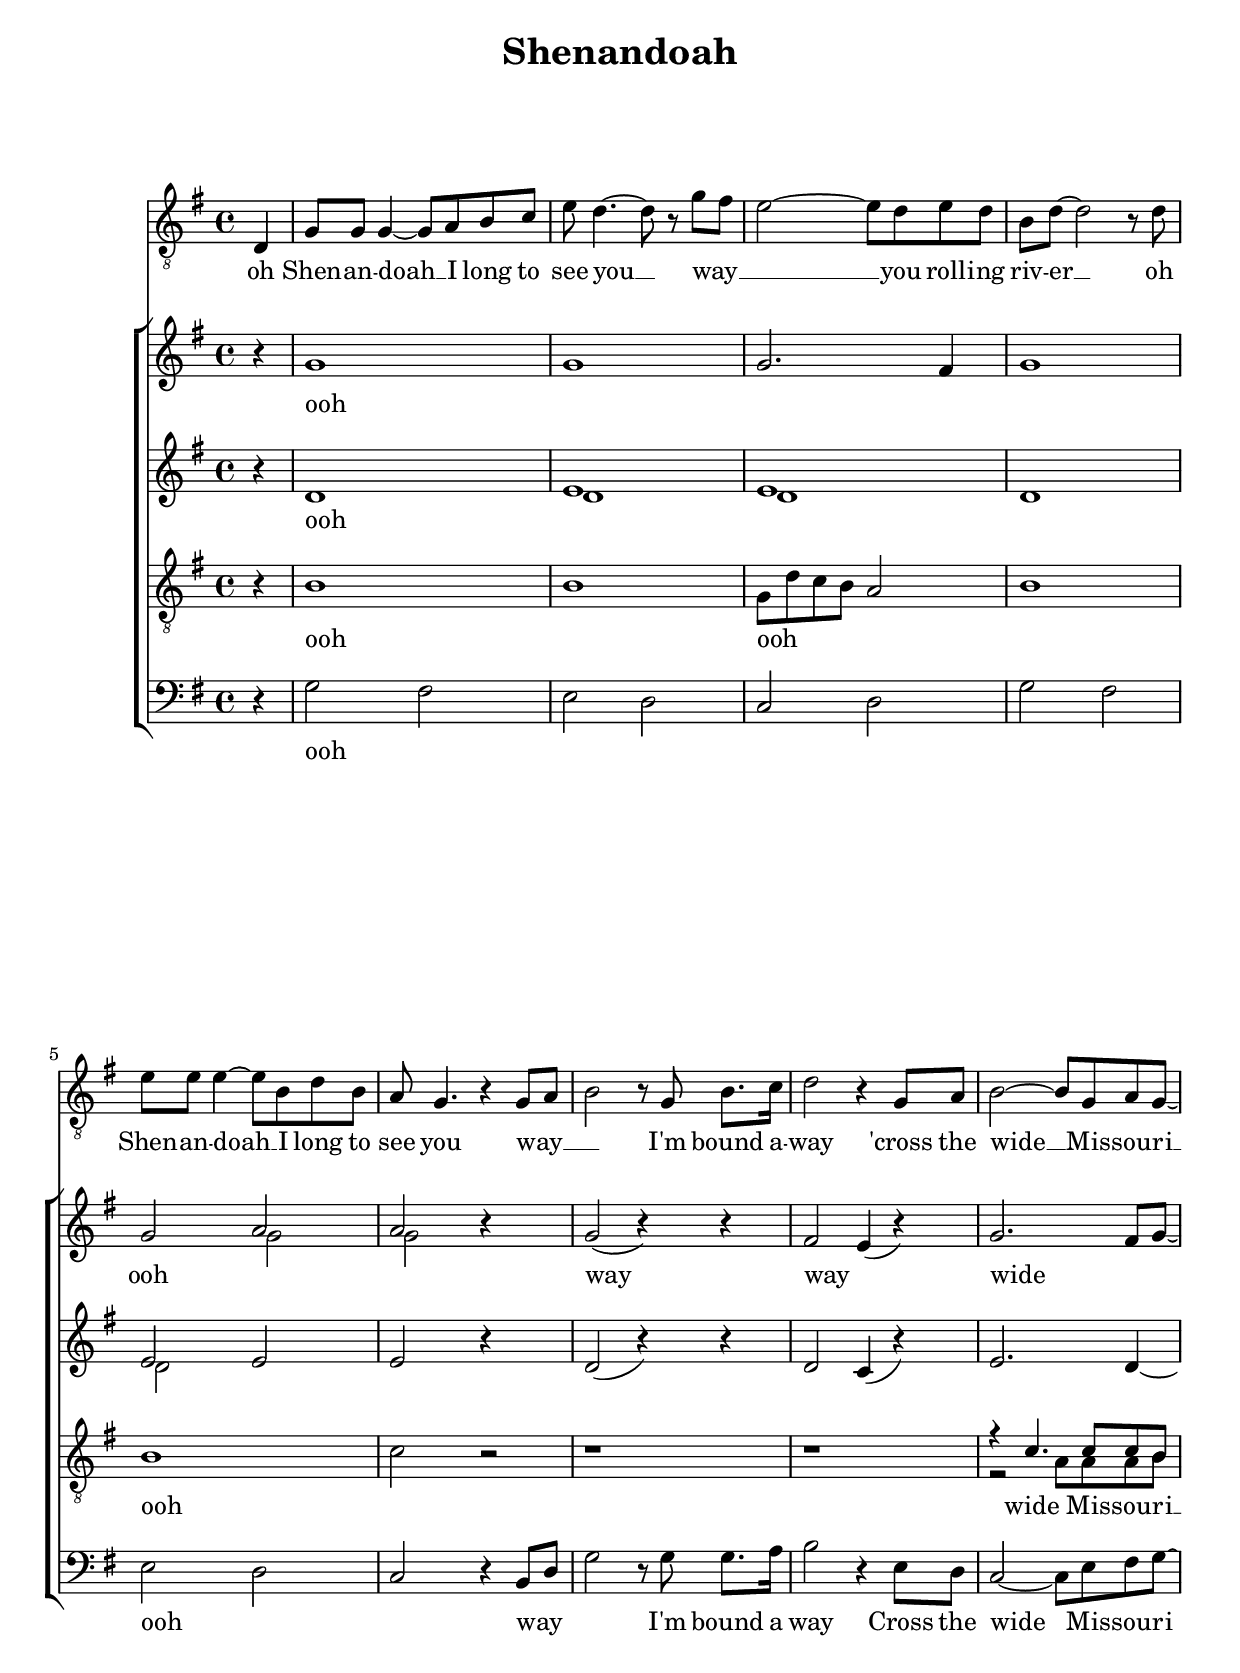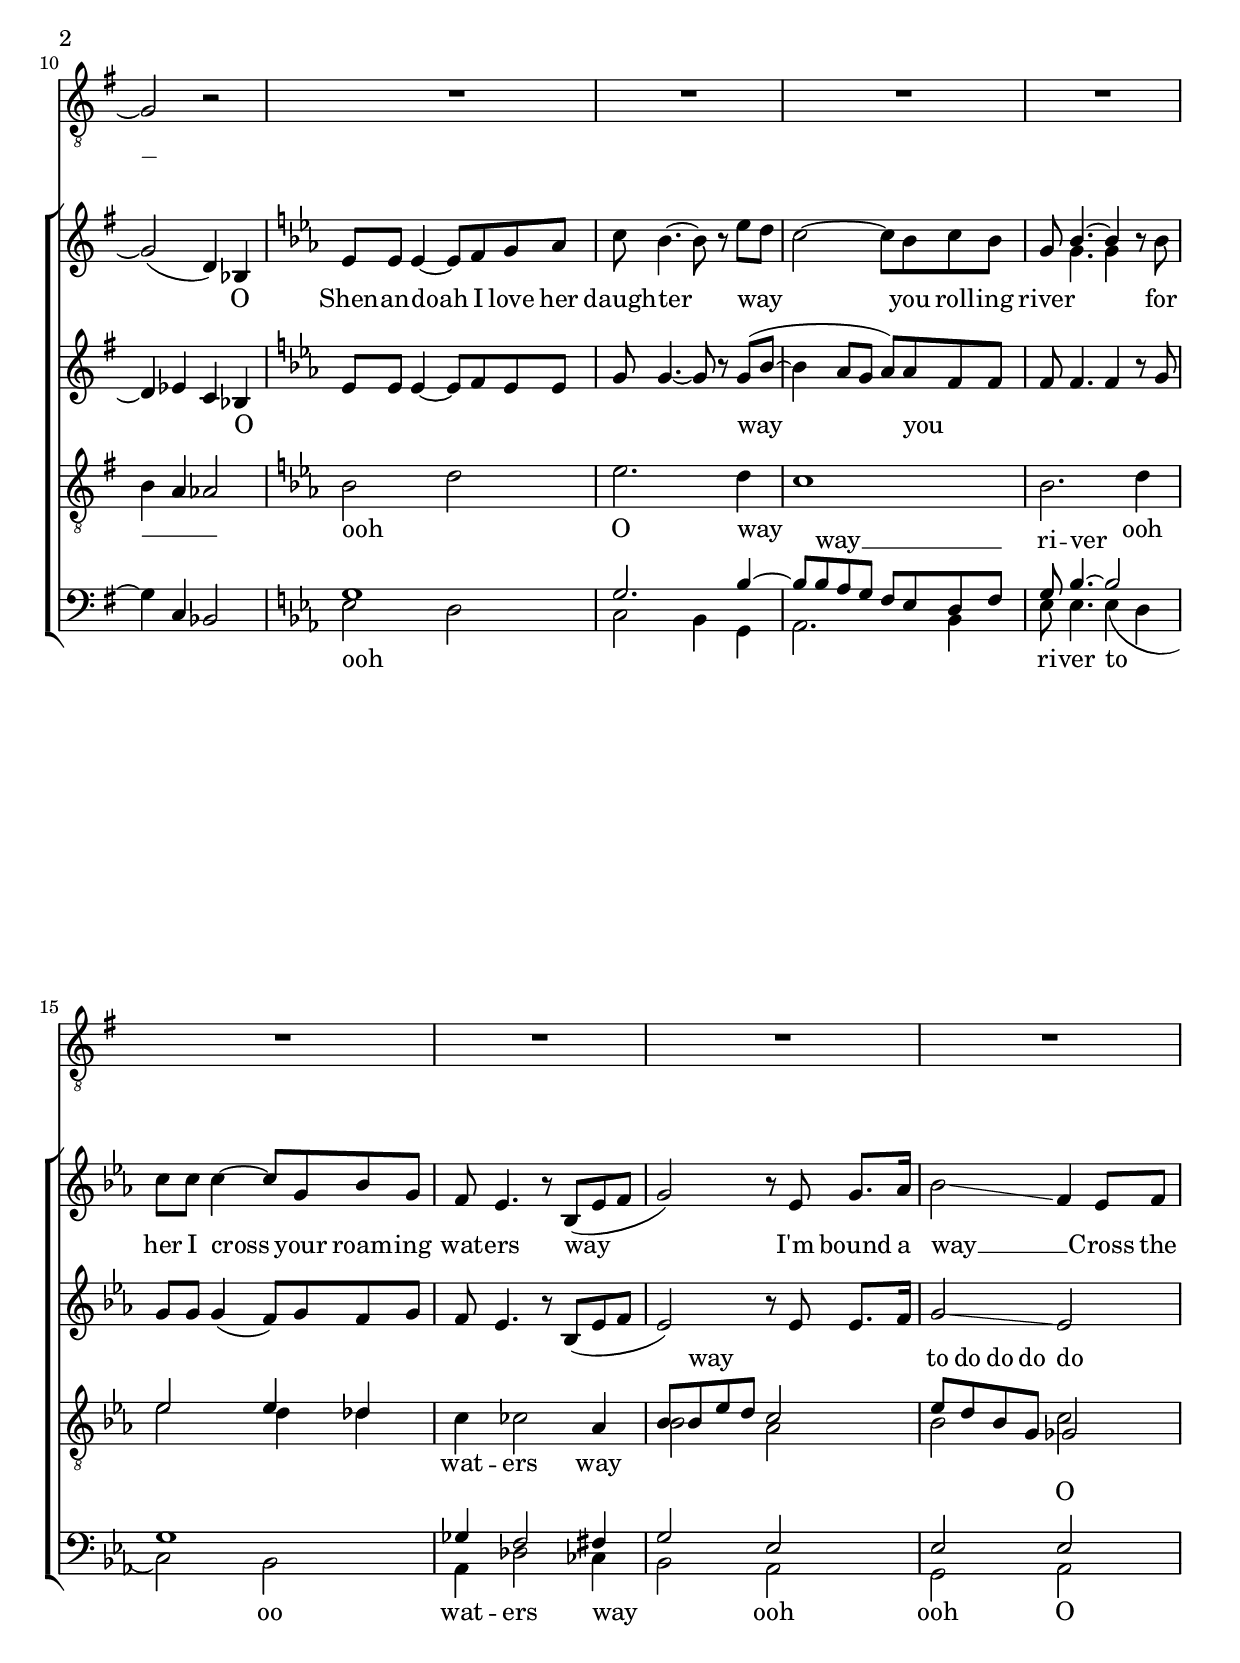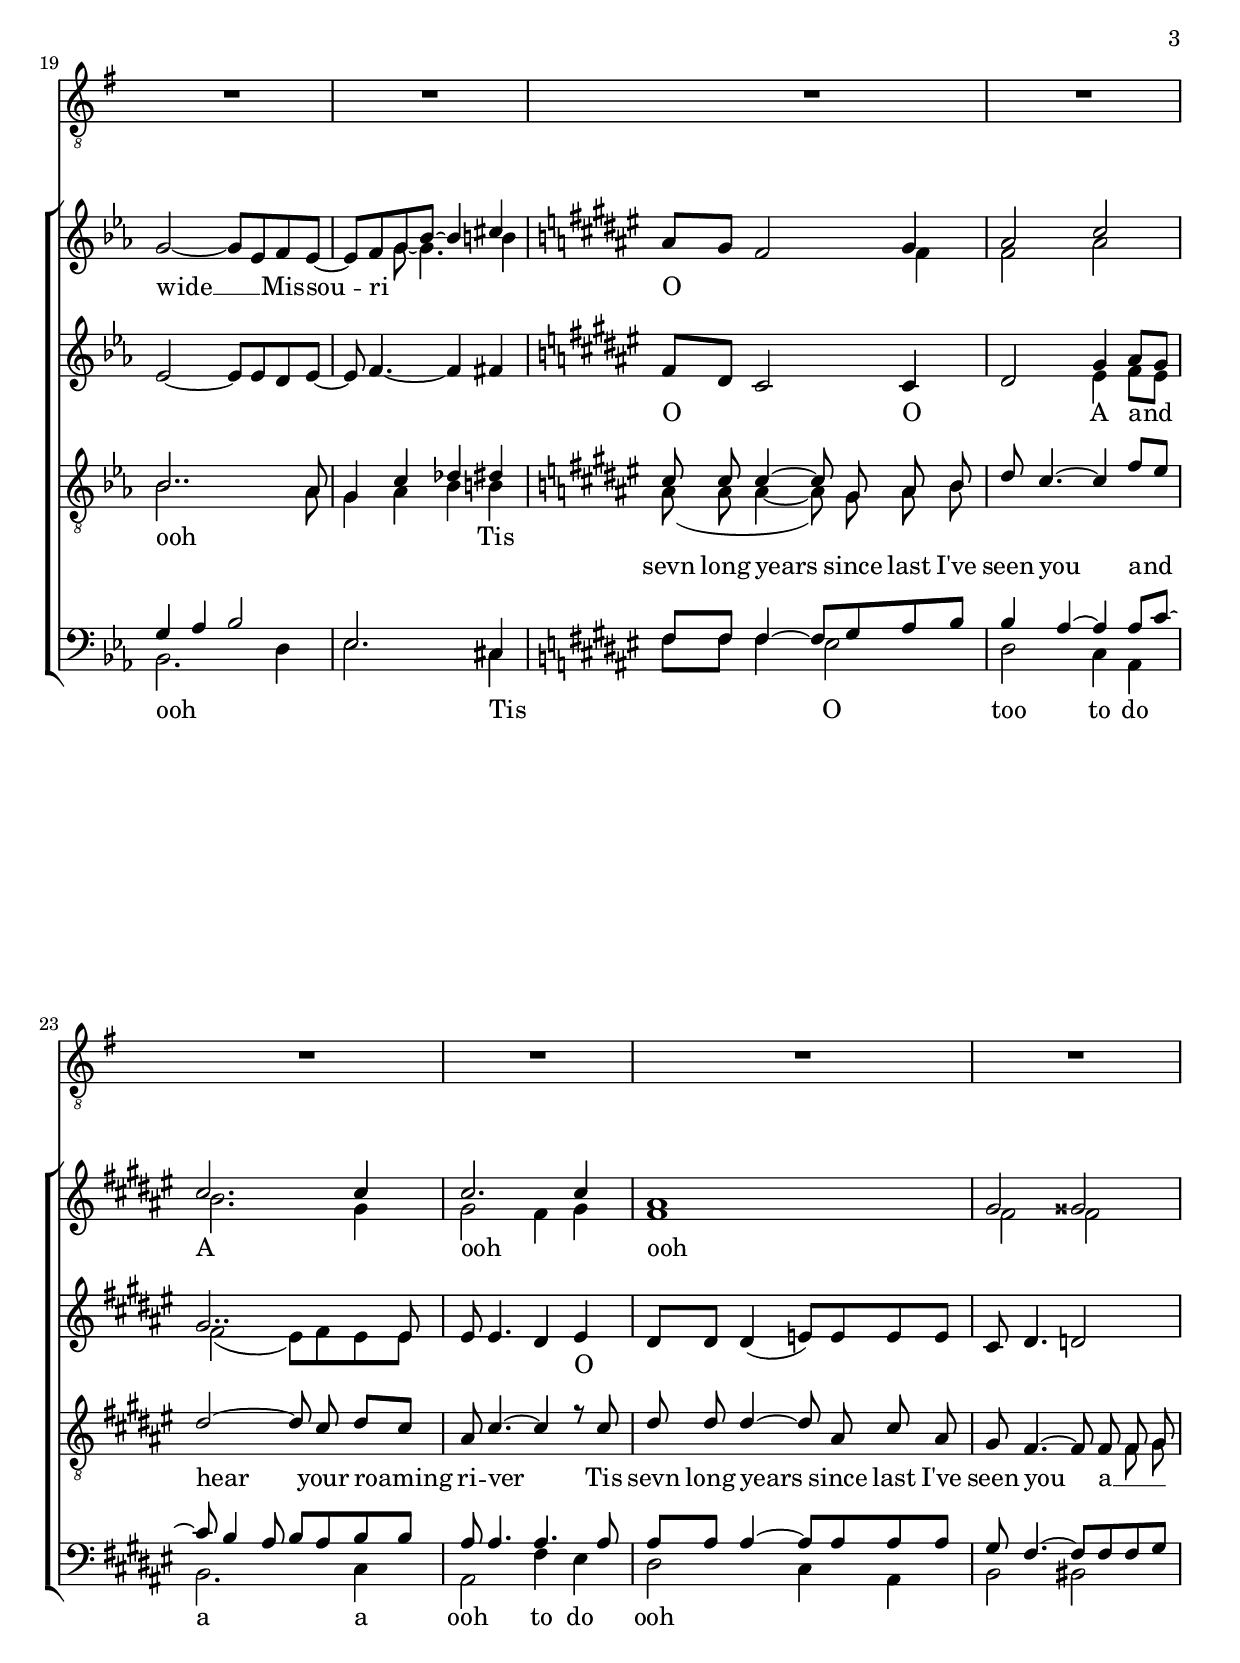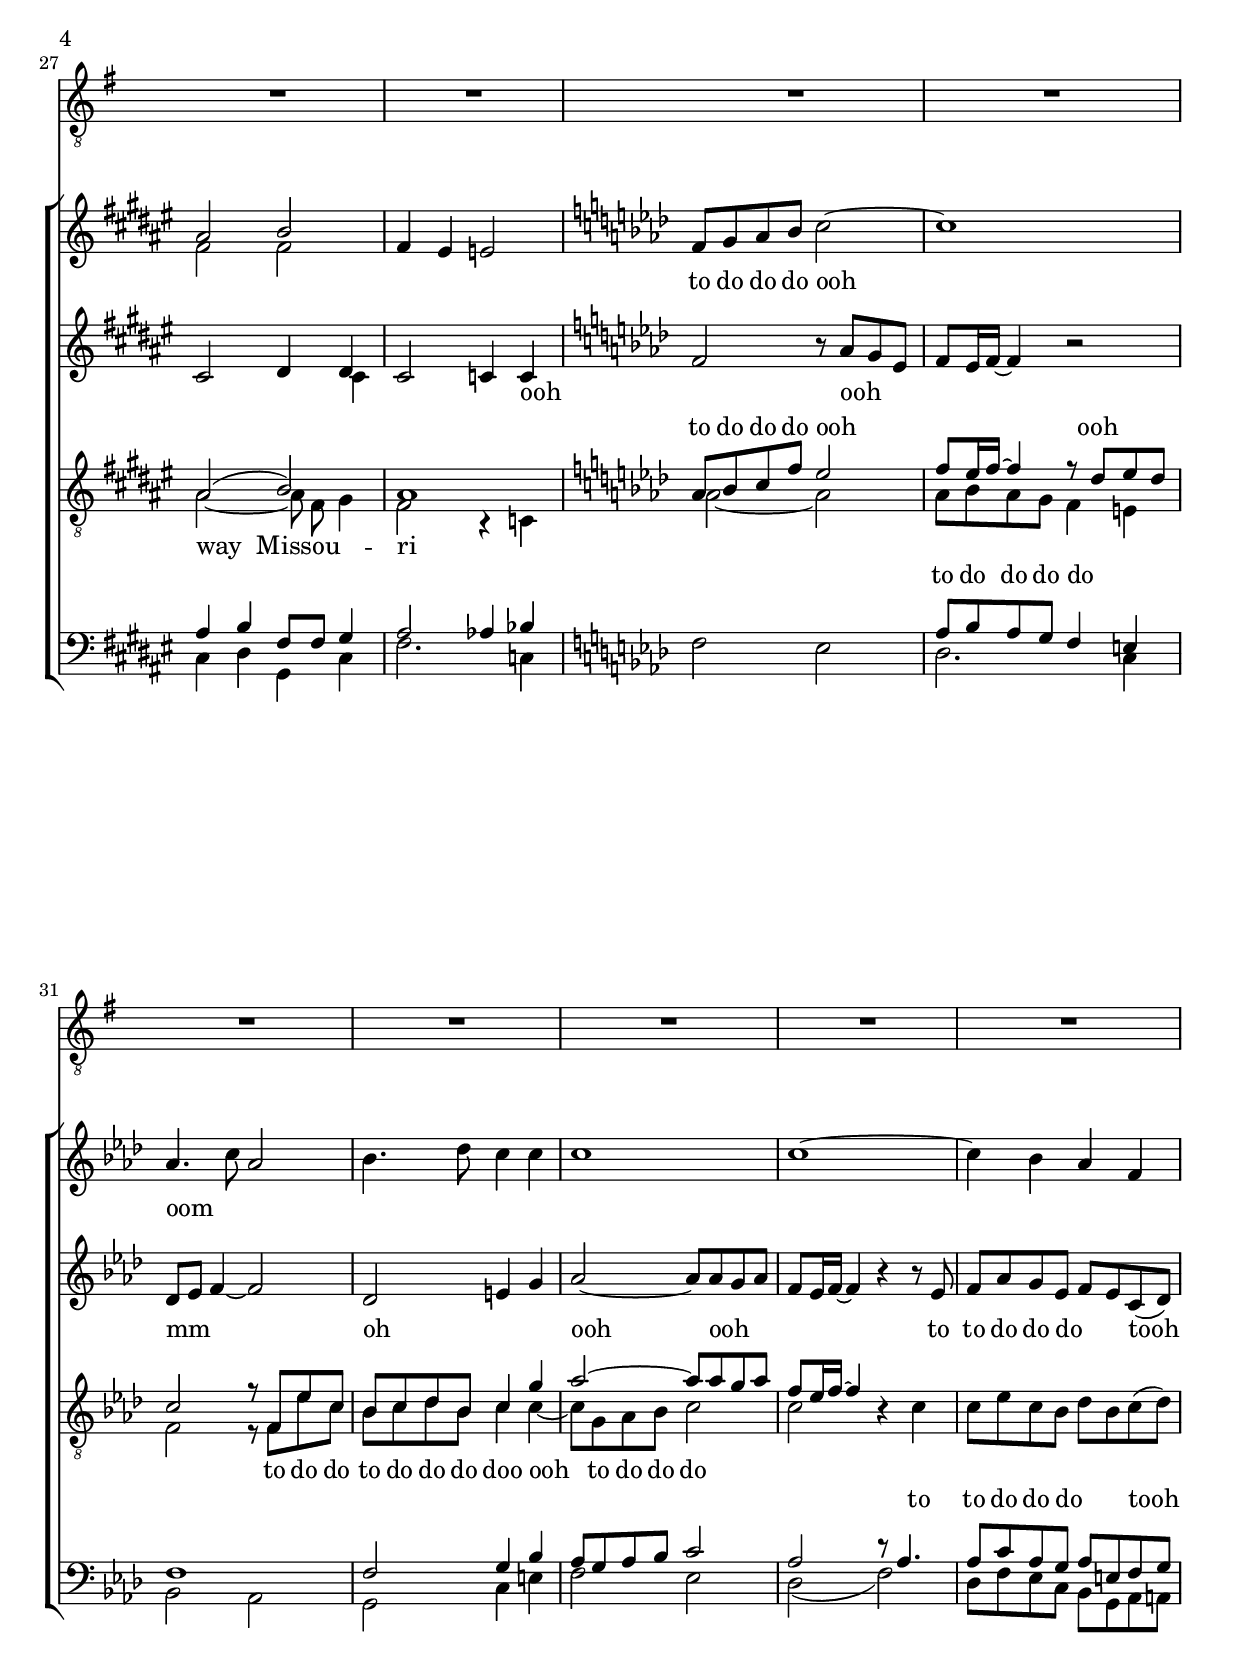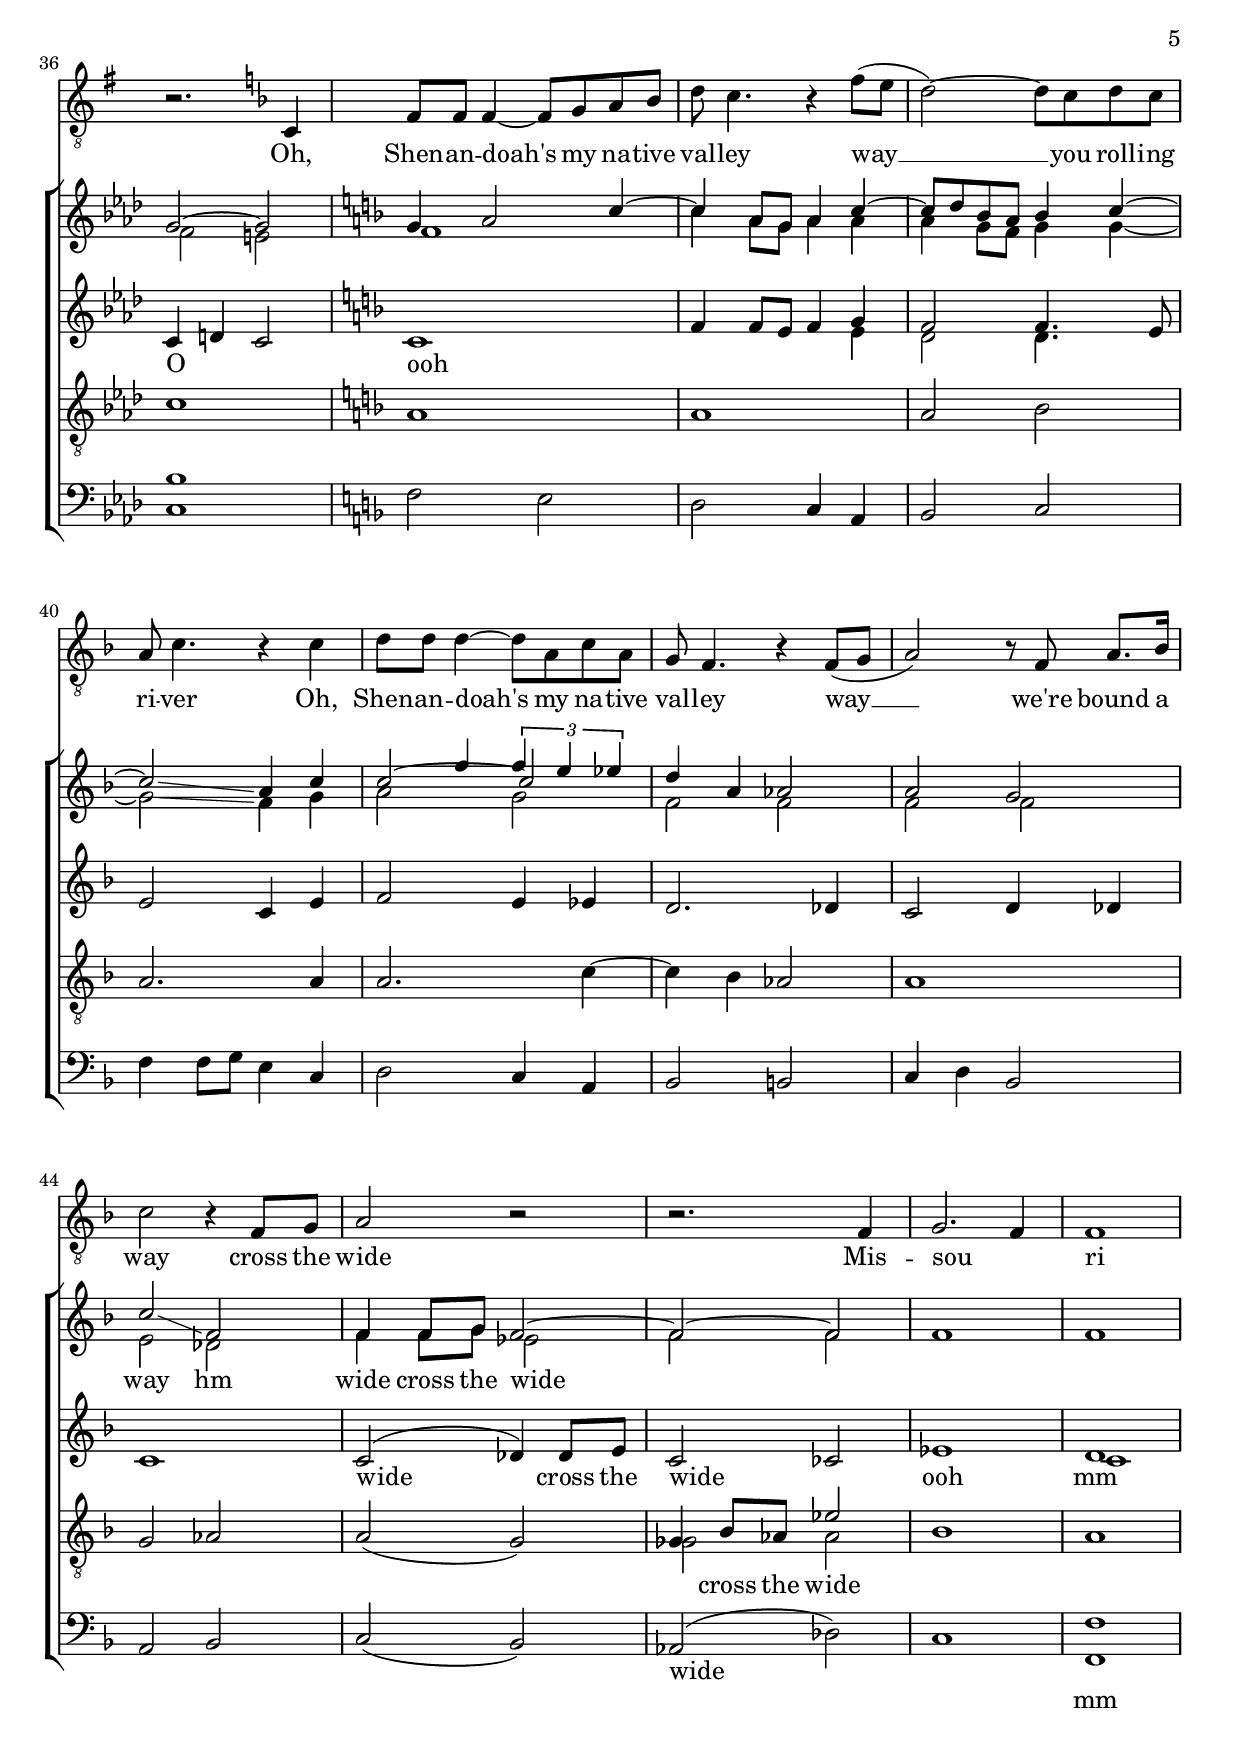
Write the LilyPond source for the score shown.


\version "2.18.2"

\header {
  title = "Shenandoah"
}

global = {
  \time 4/4
}

solo = \relative c {
  \key g \major
  \partial 4 d4 g8 g g4~ g8 a b c e d4.~ d8 r g fis e2~ e8 d e d b d~ d2 r8 d e e e4~ e8 b d b a g4. r4 g8 a b2 r8 g b8. c16 d2 r4 g,8 a b2~ b8 g a g~ g2 r2

   R1*25 r2.
   \key f \major
   c,4 f8 f f4 ~f8  g a bes | d c4. r4 f8 (e d2) ~d8 c d c | a c4. r4 c | d8 d d4 ~d8 a c a | g f4. r4 f8 (g a2) r8 f a8. bes16 | c2 r4 f,8 g | a2 r2 | r2. f4 | g2. f4 | f1 
}

solo_words = \lyricmode {
  oh Shen -- an -- doah __ I long to see you __ way __ _ _ you roll -- ing riv -- er __ oh Shen -- an -- doah __ I long to see you  way __ _ _ I'm bound a -- way 'cross the wide __ Mis -- sou -- ri __

  Oh, Shen -- an -- doah's my na -- tive val -- ley way __ you roll -- ing ri -- ver 
  Oh, Shen -- an -- doah's my na -- tive val -- ley way __ we're bound a way cross the wide Mis -- sou__ _ ri
}

soprano_notes = \relative c'' {
  \key g \major 
  \partial 4 r4 g1  g1 g2. fis4 g1 g2 << { a2 a } \\ { g2 g } >> r4*2  g2 (r4) r  fis2 e4 (r4)  g2. fis8 g ~ g2 (d4) bes
  
  \key ees \major 
  ees8 ees ees4 ~ees8 f g aes c bes4. ~bes8 r8 ees8 d c2 ~c8 bes c bes g <<{bes4. ~bes4} \\ {g4. g4}>> r8 bes c c c4 ~c8 g bes g f ees4. r8 bes8 (ees f
  g2) r8 ees g8. aes16 bes2 \glissando f4 ees8 f g2 ~g8 ees f ees ~ees8 f 
  << 
  {
    \voiceOne
    g8 bes ~bes4 cis
  } 
  \new Voice 
  {
    \voiceTwo
    g8 ~g4. b4
  } 
  >> 

  \key fis \major 
  ais8 gis fis2 
  << 
  {
    \voiceOne
    gis4 ais2 cis cis2. cis4 cis2. cis4
    ais1 gis2 gisis ais b
  } 
  \new Voice 
  {
    \voiceTwo
    fis4 fis2 ais b2. gis4 gis2 fis4 gis
    fis1 fis2 fis fis fis 
  } 
  >>
  \oneVoice
  fis4 eis e2

  \key aes \major
  f8 g aes bes c2 ~c1 aes4. c8 aes2 bes4. des8 c4 c
  c1 c1 ~c4 bes aes f 
  <<
   { g2 ~g }
   \\
   { f2 e }
  >>


  \key f \major
  << 
    { 
    \voiceOne
      g4 a2 c4 ~c4 a8 g a4 c4 ~c8 d bes a bes4 c4 ~c2 \glissando a4 c4
    } 
    \new Voice
    {
      \voiceTwo
      f,1 c'4 a8 g a4 a a g8 f g4 g ~g2 \glissando f4 g4 
    }
  >>
  << 
    \new Voice
    { 
    \voiceOne
      \skip 4 f'4 \tuplet 3/2 { f4 e ees }
    } 
    \new Voice
    {
      \voiceTwo
      a,2 g2
    }
    \new Voice
    {
      \voiceThree
      c2 ~c2
    }
  >>
  << 
    { 
    \voiceOne
      d4 a aes2 a g c \glissando f, f4 f8 g f2 ~f ~f 
    } 
    \new Voice
    {
      \voiceTwo
      f2 f f f e des f4 f8 g ees2 f2 f2 
    }
  >>
  \oneVoice 
  f1 f
}

soprano_words = \lyricmode {
 ooh _ _ _ _ ooh way way _ wide _ _ O Shen -- an -- doah I love her daugh -- ter way _ _ you roll -- ing river for her I cross your roam -- ing wat -- ers way__
 I'm bound a way __ _ Cross the wide __ _ Mis -- sou -- ri _ _ _

 O _ _ _ _ _ A _ ooh _ ooh _ _ _ _ _ _ _ to do do do ooh oom
 _ _ _ _ _ _ _ _ _ _ _ _ _ _ _ _ _ _ _ _ _ _ _ _ _ _ _ _ _ _ way hm wide cross the wide
}

alto_notes = \relative c' {
  \key g \major 
  \partial 4 r4 d1 << {e1 e1} \\ {d1 d1} >> d1 << {e2} \\ {d2} >> e2 e2 r4*2 d2 (r4) r4 d2 c4 (r4) e2. d4 ~ d4 ees4 c4 bes4 

  \key ees \major 
  ees8 ees ees4 ~ees8 f8 ees8 ees g g4. ~g8 r8 g (bes ~bes4 aes8 g aes) aes f8 f f8 f4. f4 r8 g8 g g g4 (f8) g f g f ees4. r8 bes8 (ees f
  ees2) r8 ees ees8. f16 g2 \glissando ees ees ~ees8 ees d ees ~ees f4. ~f4 fis

  \key fis \major 
  fis8 dis cis2 cis4 dis2
  << 
  {
    \voiceOne
    gis4 ais8 gis gis2.. eis8
  } 
  \new Voice 
  {
    \voiceTwo
    eis4 fis8 eis fis2 (eis8) fis8 eis eis 
  } 
  >>
  \oneVoice
  eis8 eis4. dis4 eis

  dis8 dis dis4 (e8) e e e cis dis4. d2 cis2 dis4 << {dis4} \\ {cis4} >> cis2 c4 c

  \key aes \major
  f2 r8 aes g ees f ees16 f ~f4 r2 des8 ees f4 ~f2 des e4 g
  aes2 ~aes8 aes g aes f ees16 f ~f4 r4 r8 ees f aes g ees f ees c (des) c4 d c2  

  \key f \major
  c1 f4 f8 e f4   
  << { \voiceOne
    g4 f2 f4. 
  } \new Voice { \voiceTwo
    e4 d2 d4. 
  } >> 
  e8 e2 c4 e4 f2 e4 ees d2. des4 c2 d4 des c1 c2 (des4) des8 e c2 ces ees1 
  
  << 
  {
    \voiceOne
    d1
  } 
  \new Voice 
  {
    \voiceTwo
    c1
  } 
  >>
  \oneVoice

}
alto_words = \lyricmode {
  ooh _ _ _ _ _ _ _ _ _ _  O _ _ _ _ _ _  _ _ way you
  _ _ _ _ _ _ _ _ _ _ _ _ _ _ _ _ _ _ _ _ _ _ _ _ _ _
   O _ _ O _ A and _ _ _ _ _ _ O _ _ _ _ _ _ _ _ _ _ _ _ _ ooh _ ooh _ _ _ _ _ mm _ _ oh _ _ ooh ooh _ _ _ _ _ to to do do do _ _ tooh O 
   _ _ ooh _ _ _ _ _ _ _ _ _ _ _ _ _ _ _ _ _ _ _ _ wide cross the wide _ ooh mm
}


tenor_notes = \relative c' {
  \key g \major 
  \partial 4 r4 b1 b g8 d' c b a2 b1 b c2 r r1 r 

  <<
  {
    \voiceOne
    r4 c4. c8 c b
  } 
  \new Voice {
    \voiceTwo 
    r2 a8 a a b
  }
  >> \oneVoice

  b4 a aes2

  \key ees \major 
  bes2 d ees2. d4 c1 bes2. d4 << {ees2 ees4 des} \\ {ees2 d4 des} >> c4 ces2 aes4

  << 
    \new Voice = "tenorI"
    { 
      \voiceOne
      bes8 bes ees d c2 | ees8 d bes g ges2 | bes2.. aes8 | g4 c des dis 
    }
    \new Voice = "tenorII"
    {
      \voiceTwo
      bes2 aes | bes c | bes2.. aes8 | g4 aes bes b
    }
  >>

  \key fis \major 
  << 
    \new Voice = "tenor_fismaj"
    { 
      \voiceOne
      \autoBeamOff
      cis8 cis8 cis4 ~cis8 gis ais b 
      dis8 cis4. ~cis4 fis8[ eis] dis2 ~dis8 cis dis[ cis] ais8 cis4. ~cis4 r8 cis8 
      dis8 dis dis4 ~dis8 ais cis ais gis fis4. ~fis8 fis
      
      fis8 gis ais2 (b) ais1 
    }
    \new Voice 
    {
      \voiceTwo
      \autoBeamOff
      ais8 (ais8 ais4 ~ais8) gis ais b 
      
      % 22-26 2 tenors with baritones 
      % b4 ais4 ~ais4 ais8 cis ~cis b4 ais8 b ais b b ais ais4. ais4 r8 cis8
      
      \skip 1 \skip 1 \skip 1 \skip 1 \skip 2. 
      fis8 gis ais2 ~ais8 fis gis4 fis2 r4 c
    }
  >>
  \oneVoice

  \key aes \major
  <<
    \new Voice = "tenorI_aesmaj"
    {
     \voiceOne
      aes'8 bes c f ees2 f8 ees16 f ~f4 r8 des8 ees des c2 r8 f,8 ees' c bes c des bes c4 g'
      aes2 ~aes8 aes g aes f8 ees16 f ~f4
    }
    \new Voice = "tenorII_aesmaj"
    {
      \voiceTwo
      aes,2 ~aes aes8 bes aes g f4 e f2 r8 f8 ees' c bes c des bes c4 c
      ~c8 g aes bes c2 c
    }
  >>
  \oneVoice

  \new Voice = "tenor_aesmaj_end" { r4 c c8 ees c bes des bes c (des) c1 }
  
  \key f \major
  a1 a a2 bes a2. a4 a2. c4 ~c4 bes aes2 a1 g2 aes a (g)  

  << 
    \new Voice = "tenorI_fmaj_final"
    { 
      \voiceOne
      ges4 bes8 aes ees'2
    }
    \new Voice
    {
      \voiceTwo
      ges,2 aes 
    }
  >>
  \oneVoice

  bes1 a1 
}
tenor_words = \lyricmode {
   ooh _ ooh _ _ _ _ _ ooh _ wide Mis -- sou -- ri __ _ _  _ ooh _ O way _ _ ooh wat -- ers way
}

tenorI_words = \lyricmode {
  \skip 8 way _ _ _ to do do do do
}
tenorII_words = \lyricmode {
  \skip 1 \skip 1 \skip 1 O ooh _ _ _ _ Tis
}


bass_notes = \relative c' {
  \key g \major 
  \partial 4 r4 g2 fis e d c d g fis e d c r4 b8 d g2 r8 g g8. a16 b2 r4 e,8 d c2~c8 e fis g~g4 c,4 bes2
  
  \key ees \major << 
    \new Voice = "bari" { 
      \voiceOne
      g'1 g2. bes4 ~bes8 bes aes g f ees d f g bes4. ~bes2 g1 ges4 f2 fis4 
      g2 ees ees ees g4 aes bes2 ees,2. cis4

      \key fis \major 
      fis8 fis fis4 ~fis8 gis ais b b4 ais ~ais ais8 cis ~cis b4 ais8 b ais b b ais8 ais4. ais4. ais8
      ais8 ais ais4 ~ais8 ais ais ais gis fis4. ~fis8 fis fis gis ais4 b fis8 fis gis4 ais2 aes4 bes

    } 
    \new Voice = "bass"
    { 
      \voiceTwo
      ees,2 d c bes4 g aes2. bes4 ees8 ees4. ees4 (d c2) bes aes4 des2 ces4 
      bes2 aes g aes bes2. d4 ees2. cis4

      \key fis \major 
      fis8 fis fis4 eis2 dis2 cis4 ais b2. cis4 ais2 fis'4 eis
      dis2 cis4 ais b2 bis cis4 dis gis, cis fis2. c4
    }
  >>

  
  \key aes \major
  f2 ees 
  <<
    {
      \voiceOne
      aes8 bes aes g f4 e f1 f2 g4 bes
      aes8 g aes bes c2 aes2 r8 aes4. aes8 c aes g aes e f g bes1 
    }
    \new Voice
    {
      \voiceTwo
      des,2. c4 bes2 aes g2 c4 e
      f2 ees des (f) des8 f ees c bes g aes a c1
    }
  >>
  \oneVoice

  \key f \major
  f2 e d c4 a bes2 c f4 f8 g e4 c d2 c4 a bes2 b c4 d bes2 a bes c2 (bes) 

  \new Voice = "basses_end" {
    aes (des) c1
  } 

  <<
    \new Voice = "bass_last" {
      \voiceOne
      f1
    }
    \new Voice
    {
      \voiceTwo
      f,1
    }
  >>
  \oneVoice
}

basses_words = \lyricmode {
  ooh _ _ _ _ _ _ _  ooh _ _ way_ _ _  I'm bound a way Cross the wide Mis -- sou -- ri _ _
}
bass_words = \lyricmode {
  ooh _ _ _ _ _ _ ri -- ver to oo wat -- ers way _ ooh ooh O ooh _ _ Tis
  _ _ _ O too to do a a ooh to do ooh
}
bari_words = \lyricmode {
  \skip 1 \skip 1 \skip 4. way __ _ _ _ _ _ _  ri -- ver _ 
} 

\score {
<<
  \new Staff <<
    \new Voice = "solo" <<
      \clef "treble_8"
      \global
      \solo
    >>

    \lyricsto "solo" \new Lyrics \solo_words
  >>
  \new ChoirStaff <<
    \new Staff <<
      \new Voice = "soprano" <<
        \global
        \soprano_notes
      >>
      \lyricsto "soprano" \new Lyrics \soprano_words
    >>
    \new Staff <<
      \new Voice = "alto" <<
        \global
        \alto_notes
      >>
      \lyricsto "alto" \new Lyrics \alto_words
    >>
    \new Staff = "tenorStaff" <<
      \new Voice = "tenor" <<
        \clef "treble_8"
        \global
        \tenor_notes
      >>
      \lyricsto "tenor" \new Lyrics \tenor_words

      \new Lyrics \with { alignAboveContext = #"tenorStaff" }
        \lyricsto "tenorI" \tenorI_words

      \new Lyrics 
        \lyricsto "tenorII" \tenorII_words 

      \new Lyrics \lyricsto "tenor_fismaj" \lyricmode {
         sevn long years since last I've seen you and hear your roaming ri -- ver
         Tis sevn long years since last I've seen you a __ _ _ way__Missou -- ri 
      }

      \new Lyrics \with { alignAboveContext = #"tenorStaff" }
        \lyricsto "tenorI_aesmaj" \lyricmode {
         to do do do ooh _ _ _ ooh 
      }

      \new Lyrics 
        \lyricsto "tenorII_aesmaj" \lyricmode {
         _ to do do do do _ _ to do do to do do do doo ooh to do do do
      }

      \new Lyrics \lyricsto "tenor_aesmaj_end" \lyricmode {
         to to do do do _ _ tooh
      } 

      \new Lyrics \lyricsto "tenorI_fmaj_final" \lyricmode {
         _ cross the wide
      } 

    >>
    \new Staff = "bassStaff" <<
      \new Voice = "basses" <<
        \clef bass
        \global
        \bass_notes
      >>
      \lyricsto "basses" \new Lyrics \basses_words

      \new Lyrics \with { alignAboveContext = #"bassStaff" }
        \lyricsto "bari" \bari_words

      \new Lyrics 
        \lyricsto "bass" \bass_words  

      \new Lyrics 
        \lyricsto "basses_end" \lyricmode {
          wide
        }  

      \new Lyrics 
        \lyricsto "bass_last" \lyricmode {
          mm
        }  

    >>
  >>
>>
}